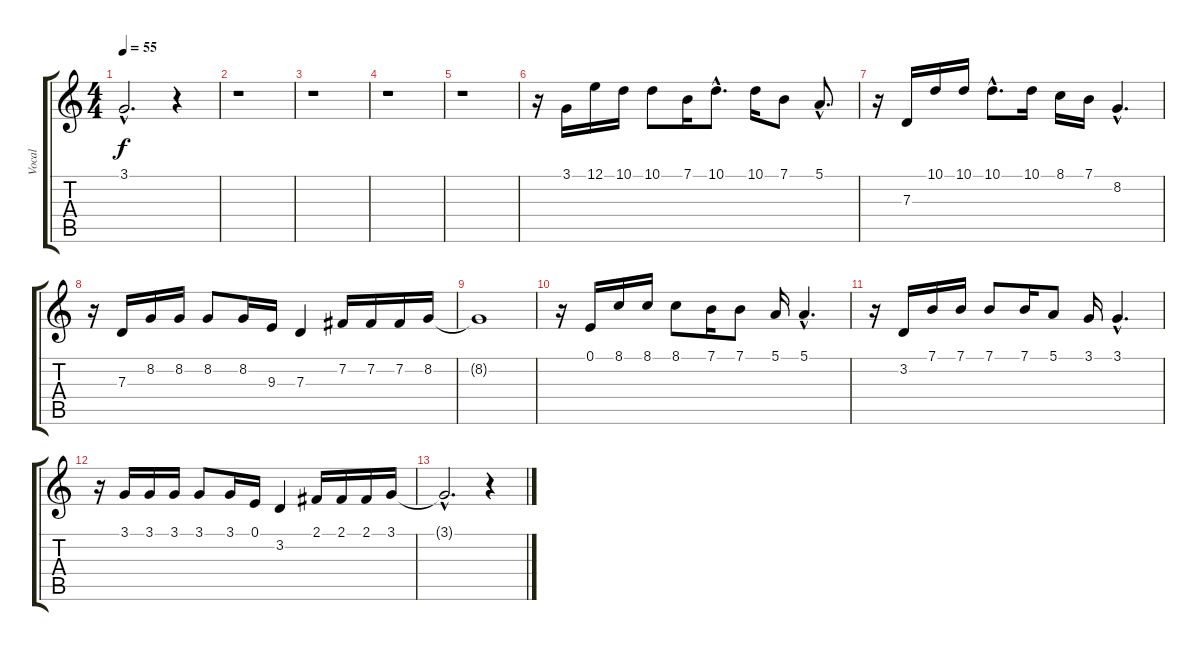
\track ("Vocal" "Vocal") {instrument fx4atmosphere}
\staff {score tabs}
\tuning (E4 B3 G3 D3 A2 E2) {hide}
\ts (4 4)
\tempo 55
\clef g2
\ks c
3.1{hac t}.2{d dy f} r.4 |
r.1 |
r.1 |
r.1 |
r.1 |
r.16 3.1.16 12.1.16 10.1.16 10.1.8 7.1.16 10.1{hac}.8{d} 10.1.16 7.1.8 5.1{hac}.8{d} |
r.16 7.3.16 10.1.16 10.1.16 10.1{hac}.8{d} 10.1.16 8.1.16 7.1.16 8.2{hac}.4{d} |
r.16 7.3.16 8.2.16 8.2.16 8.2.8 8.2.16 9.3.16 7.3.4 7.2.16 7.2.16 7.2.16 8.2.16 |
8.2{t}.1 |
r.16 0.1.16 8.1.16 8.1.16 8.1.8 7.1.16 7.1.8 5.1.16 5.1{hac}.4{d} |
r.16 3.2.16 7.1.16 7.1.16 7.1.8 7.1.16 5.1.8 3.1.16 3.1{hac}.4{d} |
r.16 3.1.16 3.1.16 3.1.16 3.1.8 3.1.16 0.1.16 3.2.4 2.1.16 2.1.16 2.1.16 3.1.16 |
3.1{hac t}.2{d} r.4
